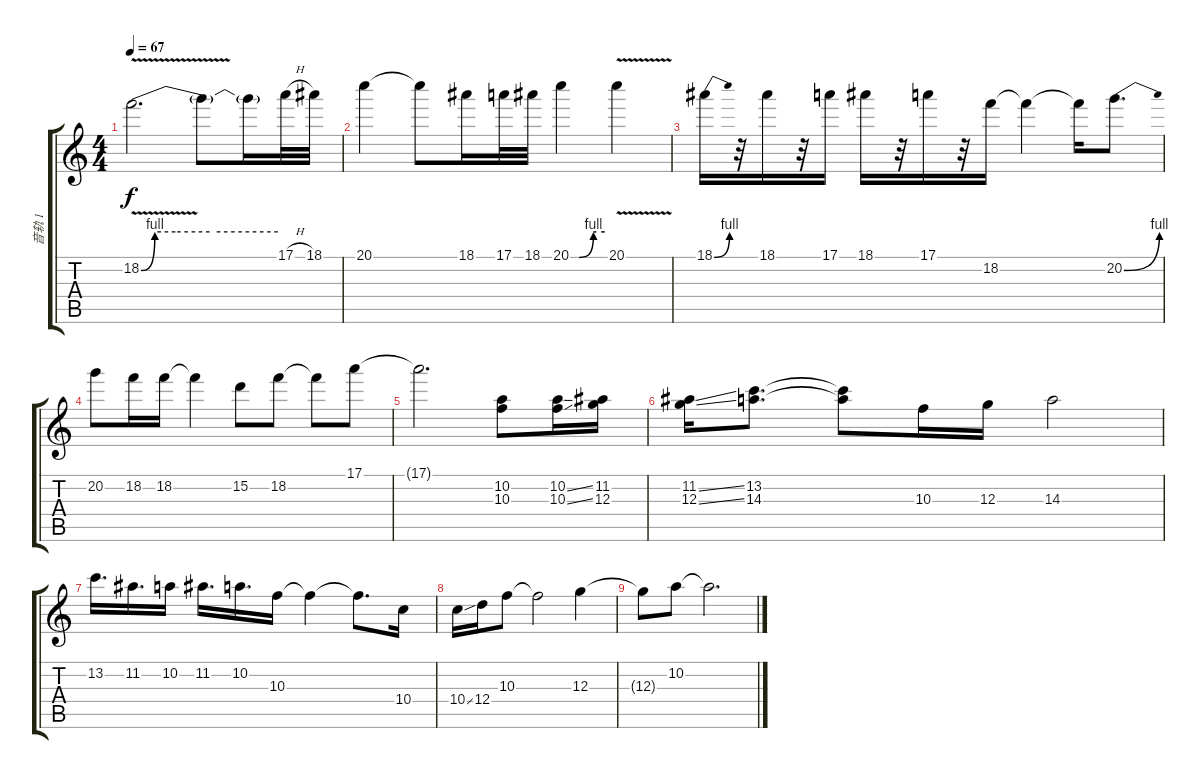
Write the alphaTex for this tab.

\track ("音轨 1" "音轨 1") {instrument overdrivenguitar}
\staff {score tabs}
\tuning (E4 B3 G3 D3 A2 E2) {hide}
\ts (4 4)
\tempo 67
\clef g2
\ks c
18.2{be (custom 0 0 6 4 15 4 30 4 60 4) v}.2{d dy f} 18.2{t}.8 18.2{t}.16 17.1{h}.32 18.1.32 |
20.1.4 20.1{t}.8 18.1.16 17.1.32 18.1.32 20.1{be (custom 0 0 5 0 15 0 40 4 45 4 60 4)}.4 20.1{v}.4 |
18.1{be (bend 0 0 60 4)}.16 r.32 18.1.16 r.32 17.1.16 18.1.16 r.32 17.1.16 r.32 18.2.16 18.2{t}.4 18.2{t}.16 20.2{be (bend 0 0 60 4)}.8{d} |
20.2.8 18.2.16 18.2.16 18.2{t}.4 15.2.8 18.2.8 18.2{t}.8{txt ""} 17.1.8 |
17.1{t}.2{d} (10.2 10.3).8{instrument electricguitarclean} (10.2{ss} 10.3{ss}).16 (11.2 12.3).16 |
(11.2{ss} 12.3{ss}).16 (13.2 14.3).8{d} (13.2{t} 14.3{t}).8 10.3.16 12.3.16 14.3.2 |
13.2.16{d} 11.2.16{d} 10.2.16 11.2.16{d} 10.2.16{d} 10.3.16 10.3{t}.4 10.3{t}.8{d} 10.4.16 |
10.4{ss}.16 12.4.16 10.3.8 10.3{t}.2 12.3.4 |
12.3{t}.8 10.2.8 10.2{t}.2{d}
